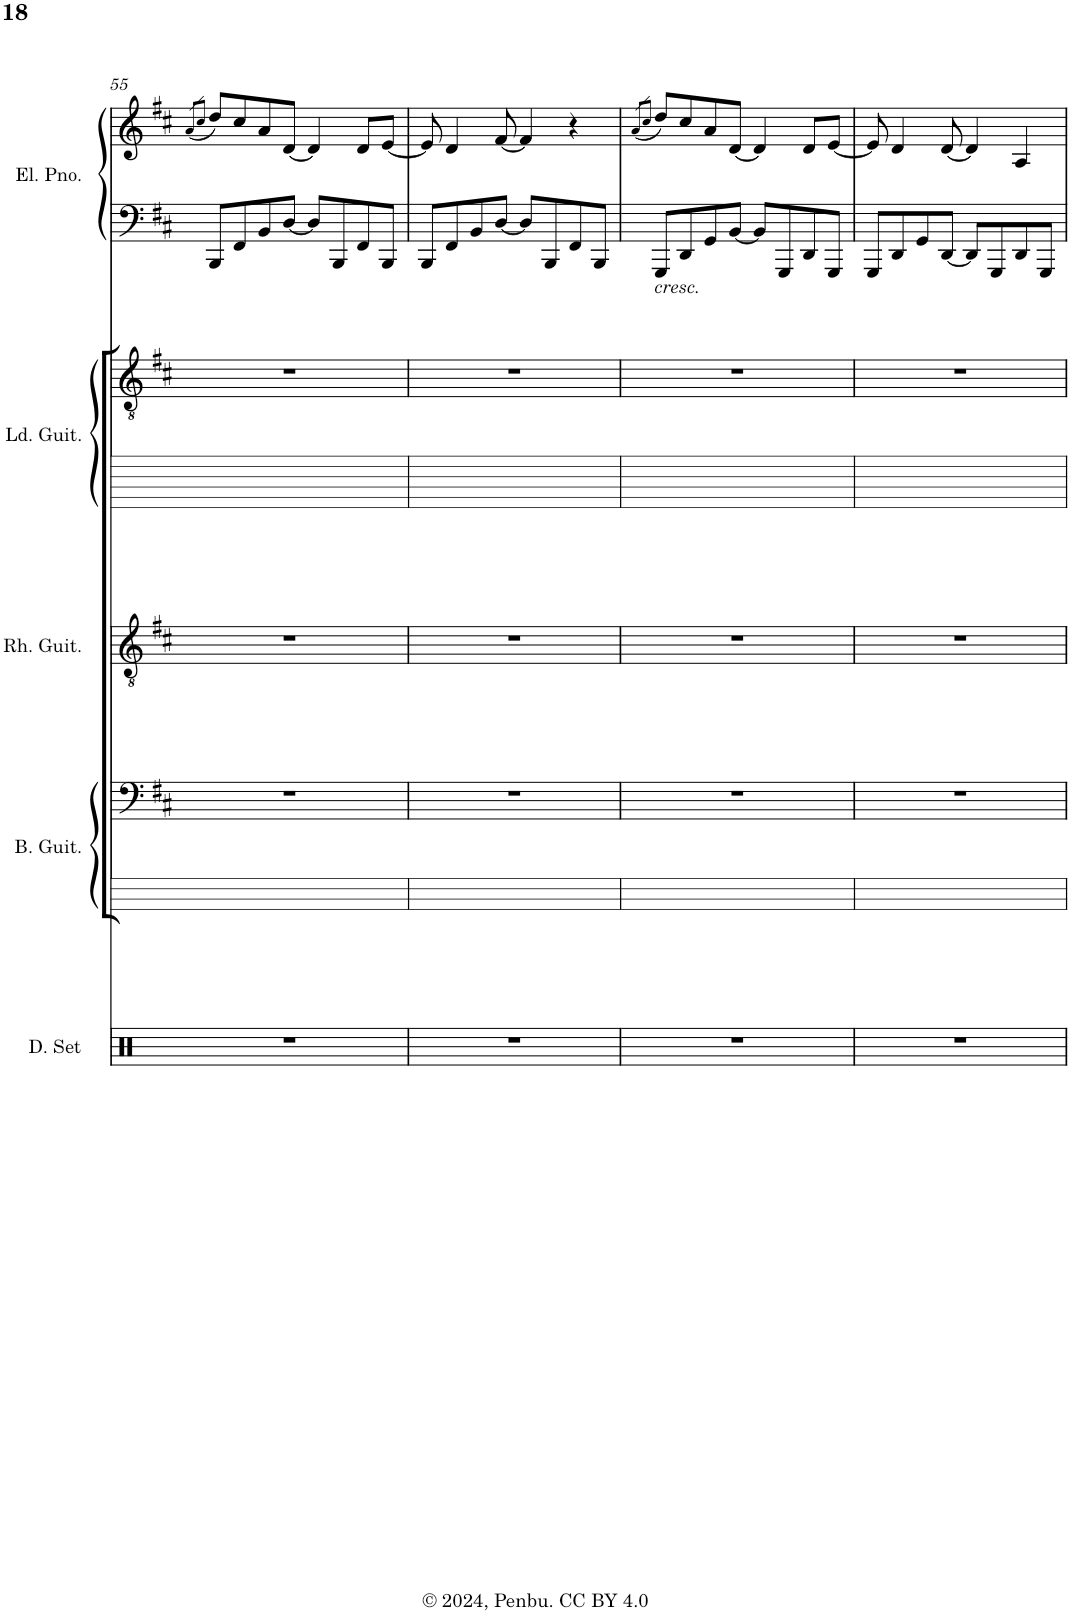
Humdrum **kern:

**kern	**kern	**kern	**kern	**kern	**kern	**kern	**kern
*part5	*part4	*part4	*part3	*part2	*part2	*part1	*part1
*staff8	*staff7	*staff6	*staff5	*staff4	*staff3	*staff2	*staff1
*I"Drumset	*I"Bass Guitar	*	*I"Rhythm Guitar	*I"Lead Guitar	*	*I"Electric Piano	*
*I'D. Set	*I'B. Guit.	*	*I'Rh. Guit.	*I'Ld. Guit.	*	*I'El. Pno.	*
!!LO:PB:g=z
*clefX	*	*clefF4	*clefGv2	*	*clefGv2	*clefF4	*clefG2
*	*Trd7c12	*Trd7c12	*	*	*	*	*
*k[]	*k[f#c#]	*k[f#c#]	*k[f#c#]	*k[f#c#]	*k[f#c#]	*k[f#c#]	*k[f#c#]
*M4/4	*M4/4	*M4/4	*M4/4	*M4/4	*M4/4	*M4/4	*M4/4
=55	=55	=55	=55	=55	=55	=55	=55
.	.	.	.	.	.	.	(8qa/L
.	.	.	.	.	.	.	8qcc#/J
1r	1r	1r	1r	1r	1r	8BBB/L	8dd/L)
.	.	.	.	.	.	8FF#/	8cc#/
.	.	.	.	.	.	8BB/	8a/
.	.	.	.	.	.	[8D/J	[8d/J
.	.	.	.	.	.	8D/L]	4d/]
.	.	.	.	.	.	8BBB/	.
.	.	.	.	.	.	8FF#/	8d/L
.	.	.	.	.	.	8BBB/J	[8e/J
=56	=56	=56	=56	=56	=56	=56	=56
1r	1r	1r	1r	1r	1r	8BBB/L	8e/]
.	.	.	.	.	.	8FF#/	4d/
.	.	.	.	.	.	8BB/	.
.	.	.	.	.	.	[8D/J	[8f#/
.	.	.	.	.	.	8D/L]	4f#/]
.	.	.	.	.	.	8BBB/	.
.	.	.	.	.	.	8FF#/	4r
.	.	.	.	.	.	8BBB/J	.
=57	=57	=57	=57	=57	=57	=57	=57
.	.	.	.	.	.	.	(8qa/L
.	.	.	.	.	.	.	8qcc#/J
!	!	!	!	!	!	!LO:TX:b:i:t=cresc.	!
1r	1r	1r	1r	1r	1r	8GGG/L	8dd/L)
.	.	.	.	.	.	8DD/	8cc#/
.	.	.	.	.	.	8GG/	8a/
.	.	.	.	.	.	[8BB/J	[8d/J
.	.	.	.	.	.	8BB/L]	4d/]
.	.	.	.	.	.	8GGG/	.
.	.	.	.	.	.	8DD/	8d/L
.	.	.	.	.	.	8GGG/J	[8e/J
=58	=58	=58	=58	=58	=58	=58	=58
1r	1r	1r	1r	1r	1r	8GGG/L	8e/]
.	.	.	.	.	.	8DD/	4d/
.	.	.	.	.	.	8GG/	.
.	.	.	.	.	.	[8DD/J	[8d/
.	.	.	.	.	.	8DD/L]	4d/]
.	.	.	.	.	.	8GGG/	.
.	.	.	.	.	.	8DD/	4A/
.	.	.	.	.	.	8GGG/J	.
=	=	=	=	=	=	=	=
*-	*-	*-	*-	*-	*-	*-	*-
